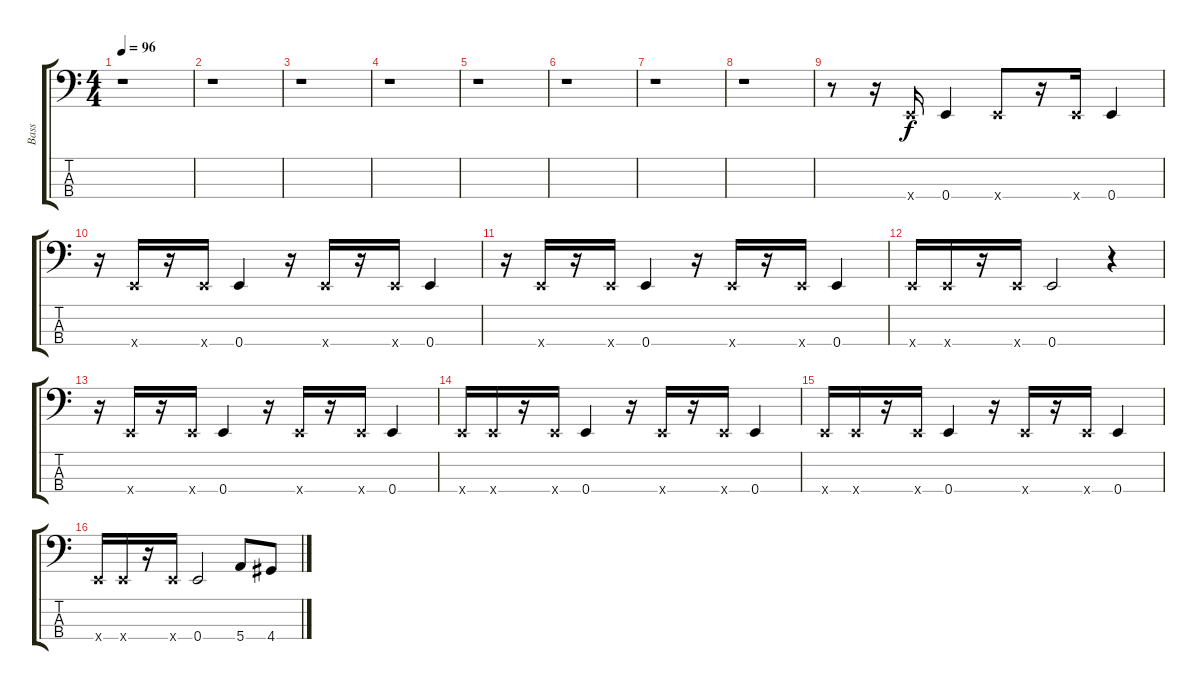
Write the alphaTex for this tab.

\track ("Bass" "Bass") {instrument fretlessbass}
\staff {score tabs}
\tuning (G2 D2 A1 E1) {hide}
\ts (4 4)
\tempo 96
\clef f4
\ks c
r.1{dy f instrument fretlessbass} |
r.1 |
r.1 |
r.1 |
r.1 |
r.1 |
r.1 |
r.1 |
r.8 r.16 0.4{x}.16 0.4.4 0.4{x}.8 r.16 0.4{x}.16 0.4.4 |
r.16 0.4{x}.16 r.16 0.4{x}.16 0.4.4 r.16 0.4{x}.16 r.16 0.4{x}.16 0.4.4 |
r.16 0.4{x}.16 r.16 0.4{x}.16 0.4.4 r.16 0.4{x}.16 r.16 0.4{x}.16 0.4.4 |
0.4{x}.16 0.4{x}.16 r.16 0.4{x}.16 0.4.2 r.4 |
r.16 0.4{x}.16 r.16 0.4{x}.16 0.4.4 r.16 0.4{x}.16 r.16 0.4{x}.16 0.4.4 |
0.4{x}.16 0.4{x}.16 r.16 0.4{x}.16 0.4.4 r.16 0.4{x}.16 r.16 0.4{x}.16 0.4.4 |
0.4{x}.16 0.4{x}.16 r.16 0.4{x}.16 0.4.4 r.16 0.4{x}.16 r.16 0.4{x}.16 0.4.4 |
0.4{x}.16 0.4{x}.16 r.16 0.4{x}.16 0.4.2 5.4.8 4.4.8
